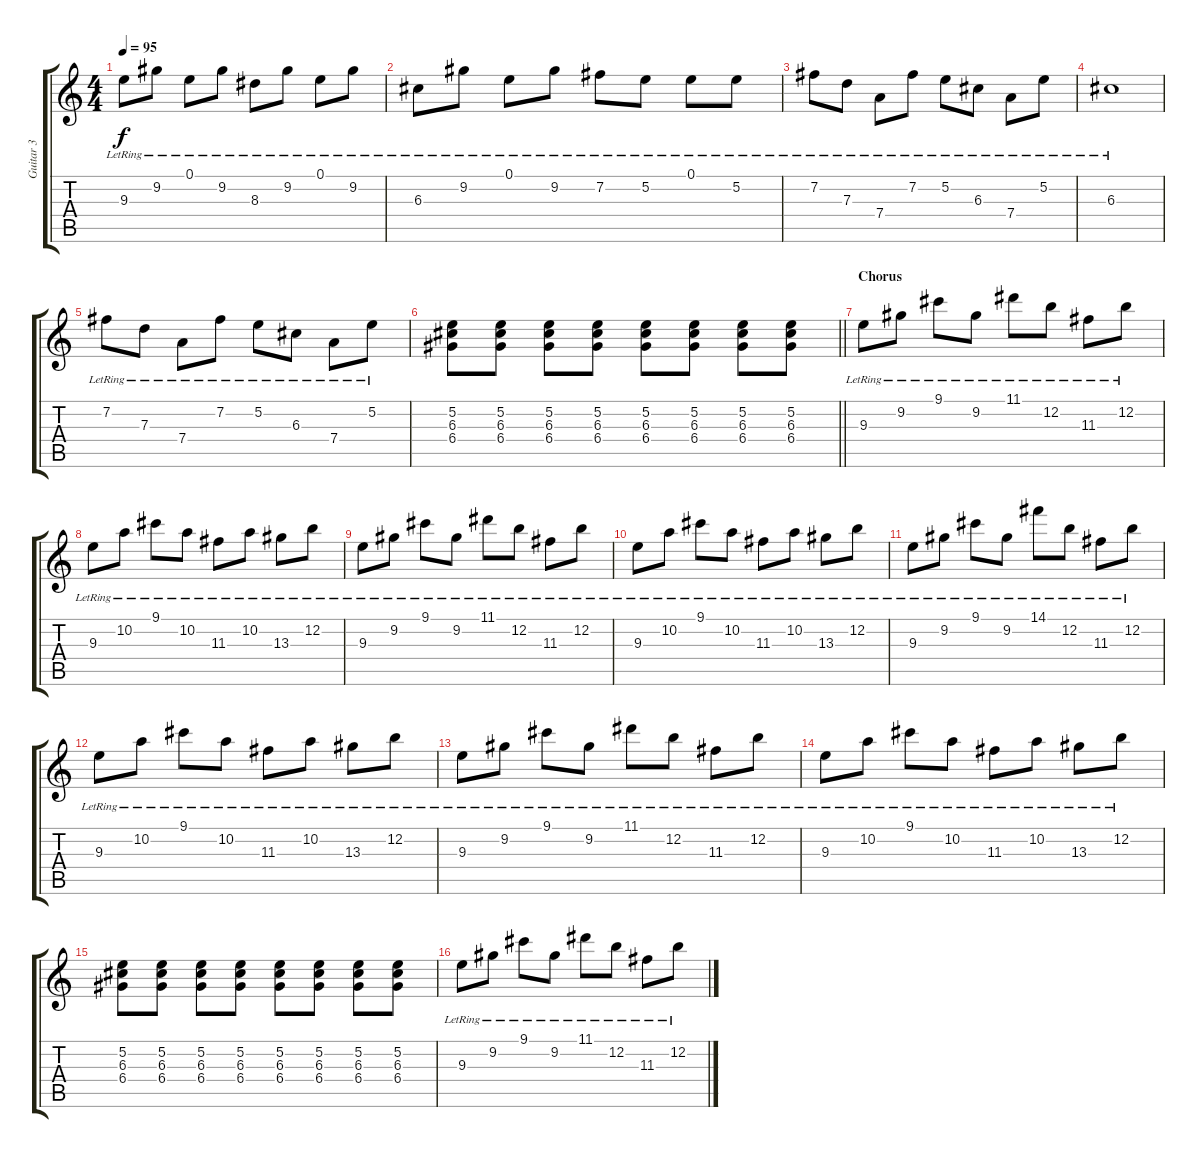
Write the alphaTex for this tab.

\track ("Guitar 3" "Guitar 3") {instrument overdrivenguitar}
\staff {score tabs}
\tuning (E4 B3 G3 D3 A2 E2) {hide}
\ts (4 4)
\tempo 95
\clef g2
\ks c
9.3{lr}.8{dy f} 9.2{lr}.8 0.1{lr}.8 9.2{lr}.8 8.3{lr}.8 9.2{lr}.8 0.1{lr}.8 9.2{lr}.8 |
6.3{lr}.8 9.2{lr}.8 0.1{lr}.8 9.2{lr}.8 7.2{lr}.8 5.2{lr}.8 0.1{lr}.8 5.2{lr}.8 |
7.2{lr}.8 7.3{lr}.8 7.4{lr}.8 7.2{lr}.8 5.2{lr}.8 6.3{lr}.8 7.4{lr}.8 5.2{lr}.8 |
6.3{lr}.1 |
7.2{lr}.8 7.3{lr}.8 7.4{lr}.8 7.2{lr}.8 5.2{lr}.8 6.3{lr}.8 7.4{lr}.8 5.2{lr}.8 |
\barLineRight lightlight
(5.2 6.3 6.4).8 (5.2 6.3 6.4).8 (5.2 6.3 6.4).8 (5.2 6.3 6.4).8 (5.2 6.3 6.4).8 (5.2 6.3 6.4).8 (5.2 6.3 6.4).8 (5.2 6.3 6.4).8 |
\section ("" "Chorus")
9.3{lr}.8 9.2{lr}.8 9.1{lr}.8 9.2{lr}.8 11.1{lr}.8 12.2{lr}.8 11.3{lr}.8 12.2{lr}.8 |
9.3{lr}.8 10.2{lr}.8 9.1{lr}.8 10.2{lr}.8 11.3{lr}.8 10.2{lr}.8 13.3{lr}.8 12.2{lr}.8 |
9.3{lr}.8 9.2{lr}.8 9.1{lr}.8 9.2{lr}.8 11.1{lr}.8 12.2{lr}.8 11.3{lr}.8 12.2{lr}.8 |
9.3{lr}.8 10.2{lr}.8 9.1{lr}.8 10.2{lr}.8 11.3{lr}.8 10.2{lr}.8 13.3{lr}.8 12.2{lr}.8 |
9.3{lr}.8 9.2{lr}.8 9.1{lr}.8 9.2{lr}.8 14.1{lr}.8 12.2{lr}.8 11.3{lr}.8 12.2{lr}.8 |
9.3{lr}.8 10.2{lr}.8 9.1{lr}.8 10.2{lr}.8 11.3{lr}.8 10.2{lr}.8 13.3{lr}.8 12.2{lr}.8 |
9.3{lr}.8 9.2{lr}.8 9.1{lr}.8 9.2{lr}.8 11.1{lr}.8 12.2{lr}.8 11.3{lr}.8 12.2{lr}.8 |
9.3{lr}.8 10.2{lr}.8 9.1{lr}.8 10.2{lr}.8 11.3{lr}.8 10.2{lr}.8 13.3{lr}.8 12.2{lr}.8 |
(5.2 6.3 6.4).8 (5.2 6.3 6.4).8 (5.2 6.3 6.4).8 (5.2 6.3 6.4).8 (5.2 6.3 6.4).8 (5.2 6.3 6.4).8 (5.2 6.3 6.4).8 (5.2 6.3 6.4).8 |
9.3{lr}.8 9.2{lr}.8 9.1{lr}.8 9.2{lr}.8 11.1{lr}.8 12.2{lr}.8 11.3{lr}.8 12.2{lr}.8
